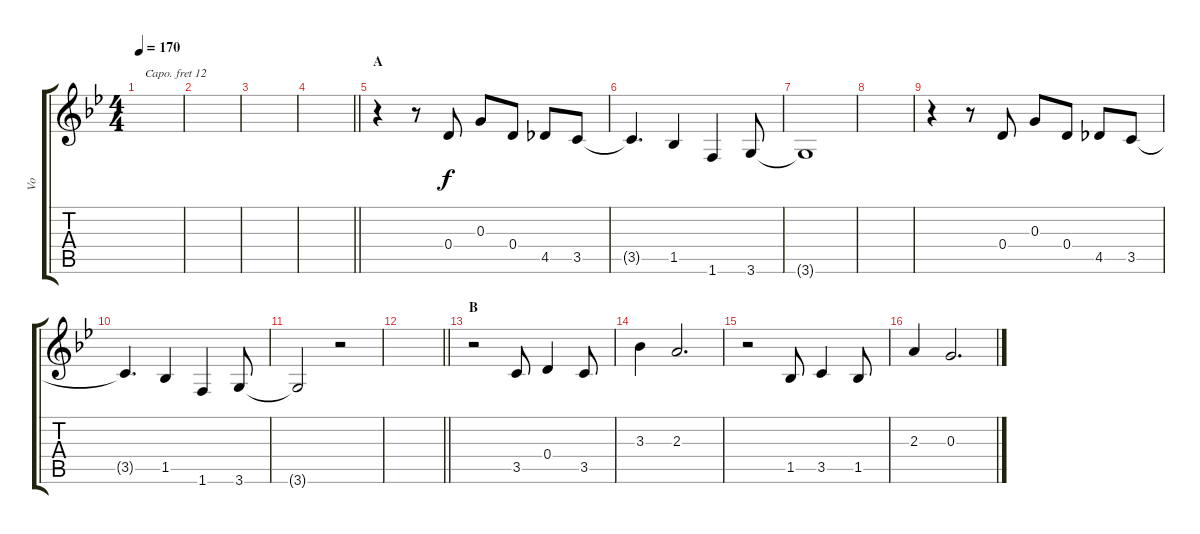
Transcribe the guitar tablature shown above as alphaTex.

\track ("Vo" "Vo") {instrument flute}
\staff {score tabs}
\capo 12
\tuning (E4 B3 G3 D3 A2 E2) {hide}
\ts (4 4)
\tempo 170
\clef g2
\ks bb
|
|
|
\barLineRight lightlight
|
\section ("" "A")
r.4 r.8 0.4.8 0.3.8 0.4.8 4.5.8 3.5.8 |
3.5{t}.4{d} 1.5.4 1.6.4 3.6.8 |
3.6{t}.1 |
|
r.4 r.8 0.4.8 0.3.8 0.4.8 4.5.8 3.5.8 |
3.5{t}.4{d} 1.5.4 1.6.4 3.6.8 |
3.6{t}.2 r.2 |
\barLineRight lightlight
|
\section ("" "B")
r.2 3.5.8 0.4.4 3.5.8 |
3.3.4 2.3.2{d} |
r.2 1.5.8 3.5.4 1.5.8 |
2.3.4 0.3.2{d}
